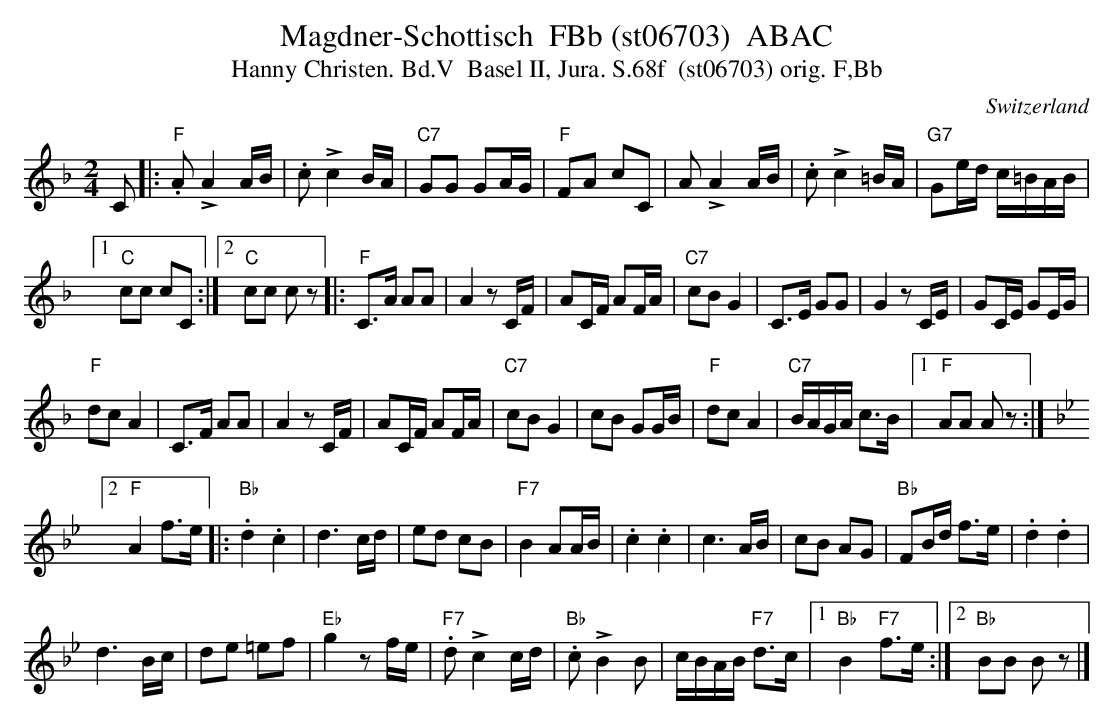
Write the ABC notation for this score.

X:1
T: Magdner-Schottisch  FBb (st06703)  ABAC
T:Hanny Christen. Bd.V  Basel II, Jura. S.68f  (st06703) orig. F,Bb
M:2/4
L:1/8
O:Switzerland
K:F major
C |: "F".A!>!A2A/B/ | .c!>!c2B/A/ | "C7"GG GA/G/ | "F"FA cC | A!>!A2A/B/ | .c!>!c2 =B/A/ | "G7"Ge/d/ c/=B/A/B/ |1
"C"cc cC :|2 "C"cc cz |: "F"C>A AA | A2zC/F/ | AC/F/ AF/A/ | "C7"cBG2 | C>E GG | G2zC/E/   | GC/E/ GE/G/ |
"F"dcA2 | C>F AA | A2 zC/F/ | AC/F/ AF/A/ | "C7"cBG2 | cB GG/B/ | "F"dcA2 | "C7"B/A/G/A/ c>B |1 "F"AA Az :|2  [K:Bb]
"F"A2f>e |: "Bb".d2.c2 | d3c/d/ | ed cB | "F7"B2AA/B/ | .c2.c2 | c3A/B/ | cB AG | "Bb"FB/d/ f>e | .d2.d2 |
d3B/c/ | de =ef | "Eb"g2zf/e/ | "F7".d!>!c2c/d/ | "Bb".c!>!B2B |   c/B/A/B/ "F7"d>c |1 "Bb"B2 "F7"f>e :|2 "Bb"BB Bz |]
